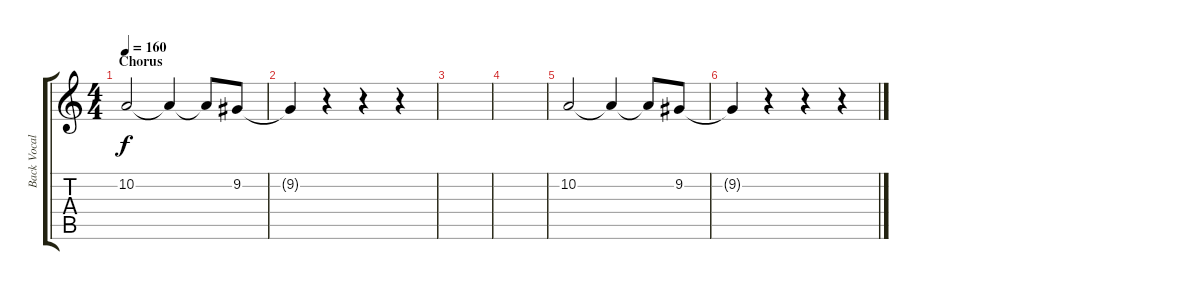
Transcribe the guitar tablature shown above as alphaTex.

\track ("Back Vocal(Greg,Noodles)" "Back Vocal") {instrument lead1square}
\staff {score tabs}
\tuning (E4 B3 G3 D3 A2 E2) {hide}
\ts (4 4)
\section ("" "Chorus")
\tempo 160
\clef g2
\ks c
10.2.2{dy f} 10.2{t}.4 10.2{t}.8 9.2.8 |
9.2{t}.4 r.4 r.4 r.4 |
|
|
10.2.2 10.2{t}.4 10.2{t}.8 9.2.8 |
9.2{t}.4 r.4 r.4 r.4
